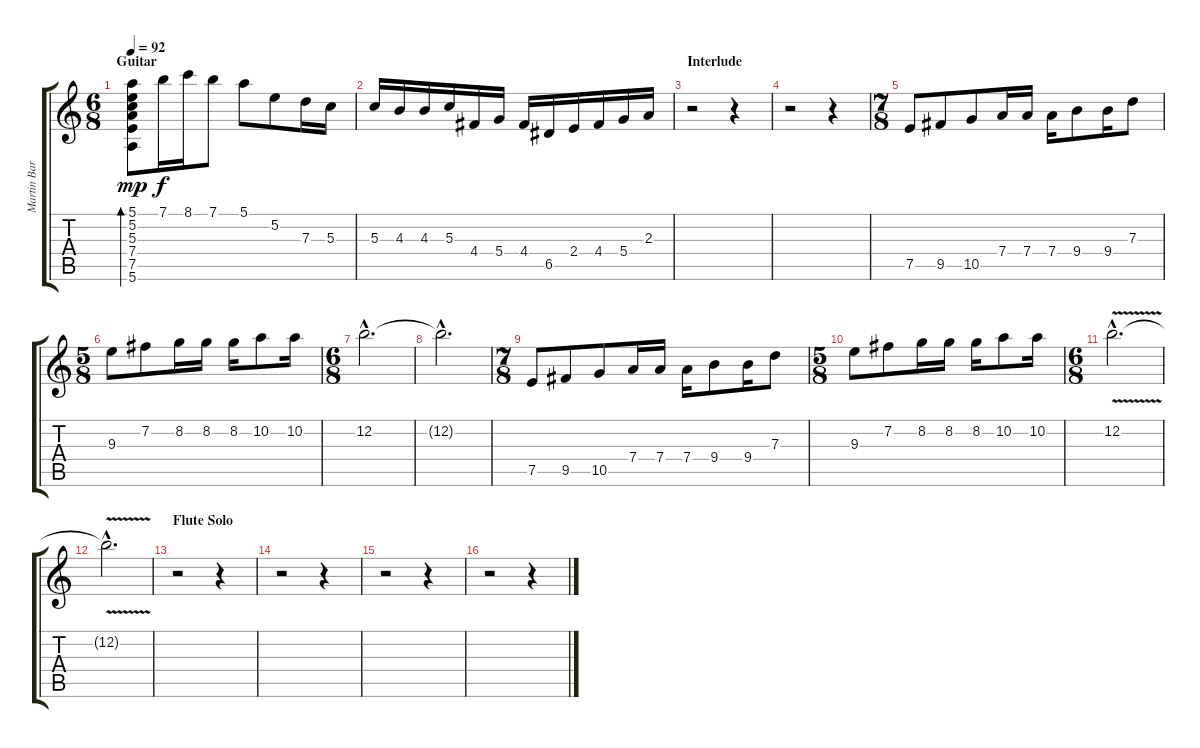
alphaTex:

\track ("Martin Barre (Lead Guitar)" "Martin Bar") {instrument overdrivenguitar}
\staff {score tabs}
\tuning (E4 B3 G3 D3 A2 E2) {hide}
\ts (6 8)
\section ("" "Guitar")
\tempo 92
\clef g2
\ks c
(5.1 5.2 5.3 7.4 7.5 5.6).8{bd 240 dy mp volume 14} 7.1.16{dy f} 8.1.16 7.1.8 5.1.8 5.2.8 7.3.16 5.3.16 |
5.3.16 4.3.16 4.3.16 5.3.16 4.4.16 5.4.16 4.4.16 6.5.16 2.4.16 4.4.16 5.4.16 2.3.16 |
\section ("" "Interlude")
r.2 r.4 |
r.2 r.4 |
\ts (7 8)
7.5.8 9.5.8 10.5.8 7.4.16 7.4.16 7.4.16 9.4.8 9.4.16 7.3.8 |
\ts (5 8)
9.3.8 7.2.8 8.2.16 8.2.16 8.2.16 10.2.8 10.2.16 |
\ts (6 8)
12.2{hac}.2{d} |
12.2{hac t}.2{d} |
\ts (7 8)
7.5.8 9.5.8 10.5.8 7.4.16 7.4.16 7.4.16 9.4.8 9.4.16 7.3.8 |
\ts (5 8)
9.3.8 7.2.8 8.2.16 8.2.16 8.2.16 10.2.8 10.2.16 |
\ts (6 8)
12.2{v hac}.2{d} |
12.2{hac t}.2{d} |
\section ("" "Flute Solo")
r.2 r.4 |
r.2 r.4 |
r.2 r.4 |
r.2 r.4
